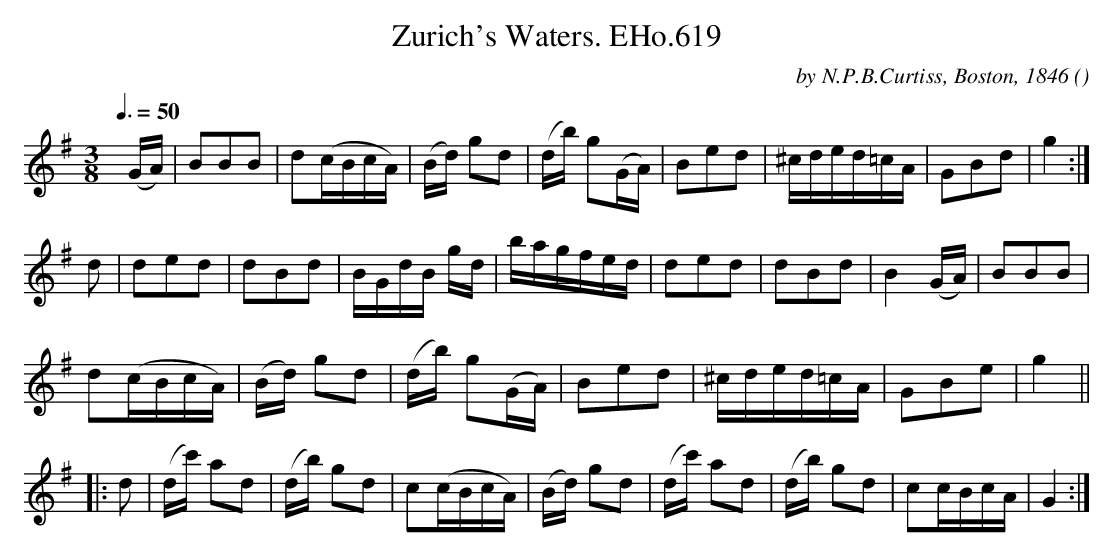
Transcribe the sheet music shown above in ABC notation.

X:1
T:Zurich's Waters. EHo.619
M:3/8
L:1/8
Q:3/8=50
C:by N.P.B.Curtiss, Boston, 1846
O:
K:G
y(G/A/) | BBB | d(c/B/c/A/) | (B/d/) gd | (d/b/) g(G/A/) |\
Bed | ^c/d/e/d/=c/A/ | GBd | g2 :|
d | ded | dBd | B/G/d/B/ g/d/ | b/a/g/f/e/d/ |\
ded | dBd | B2(G/A/) | BBB |
d(c/B/c/A/) | (B/d/) gd | (d/b/) g(G/A/) | Bed |\
^c/d/e/d/=c/A/ | GBe | g2||
|: d | (d/c'/) ad | (d/b/) gd | c(c/B/c/A/) | (B/d/) gd |\
(d/c'/) ad | (d/b/) gd | cc/B/c/A/ | G2 :|
